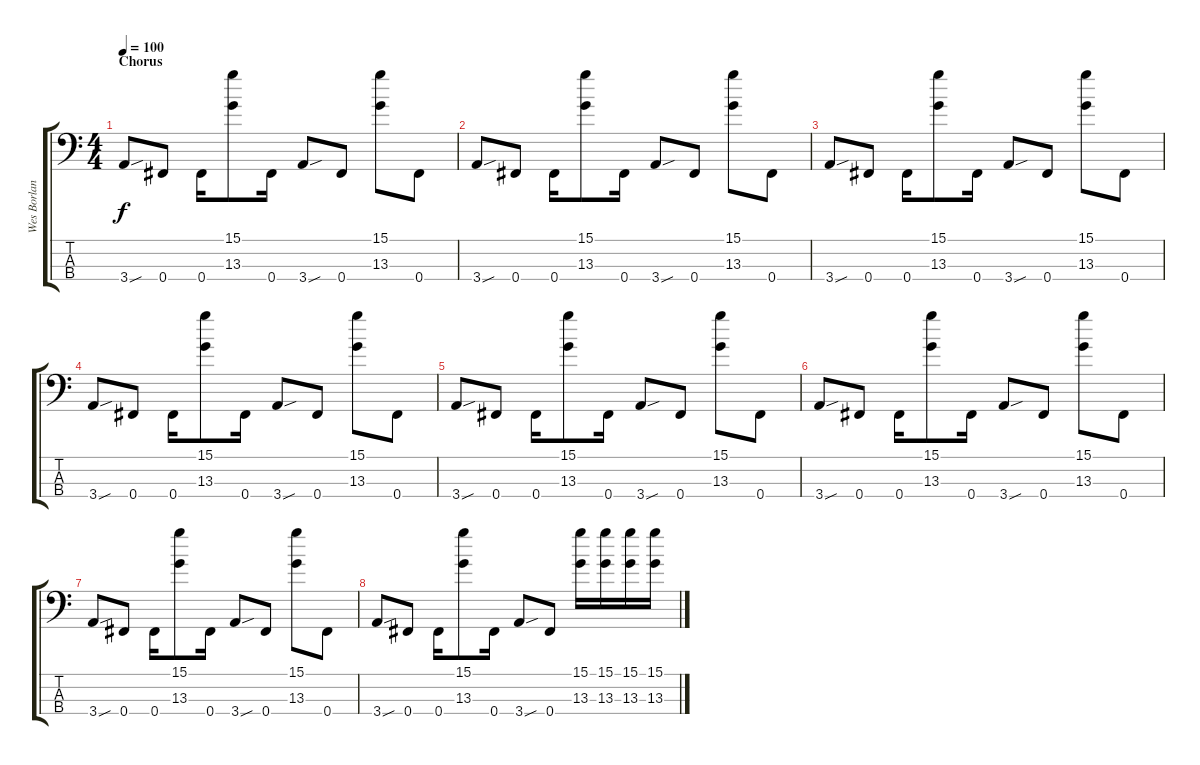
\track ("Wes Borland - Guitar" "Wes Borlan") {instrument electricguitarclean}
\staff {score tabs}
\tuning (E3 B2 Gb2 Gb1) {hide}
\ts (4 4)
\section ("" "Chorus")
\tempo 100
\clef f4
\ks c
3.4{sou}.8{dy f balance 8} 0.4.8 0.4.16 (15.1 13.3).8 0.4.16 3.4{sou}.8 0.4.8 (15.1 13.3).8 0.4.8 |
3.4{sou}.8 0.4.8 0.4.16 (15.1 13.3).8 0.4.16 3.4{sou}.8 0.4.8 (15.1 13.3).8 0.4.8 |
3.4{sou}.8 0.4.8 0.4.16 (15.1 13.3).8 0.4.16 3.4{sou}.8 0.4.8 (15.1 13.3).8 0.4.8 |
3.4{sou}.8 0.4.8 0.4.16 (15.1 13.3).8 0.4.16 3.4{sou}.8 0.4.8 (15.1 13.3).8 0.4.8 |
3.4{sou}.8 0.4.8 0.4.16 (15.1 13.3).8 0.4.16 3.4{sou}.8 0.4.8 (15.1 13.3).8 0.4.8 |
3.4{sou}.8 0.4.8 0.4.16 (15.1 13.3).8 0.4.16 3.4{sou}.8 0.4.8 (15.1 13.3).8 0.4.8 |
3.4{sou}.8 0.4.8 0.4.16 (15.1 13.3).8 0.4.16 3.4{sou}.8 0.4.8 (15.1 13.3).8 0.4.8 |
3.4{sou}.8 0.4.8 0.4.16 (15.1 13.3).8 0.4.16 3.4{sou}.8 0.4.8 (15.1 13.3).16 (15.1 13.3).16 (15.1 13.3).16 (15.1 13.3).16
